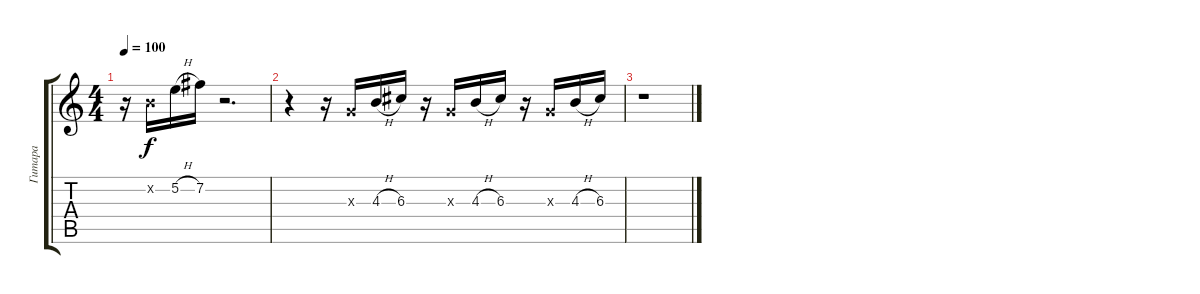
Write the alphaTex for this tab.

\track ("Гитара" "Гитара") {instrument electricguitarclean}
\staff {score tabs}
\tuning (E4 B3 G3 D3 A2 E2) {hide}
\ts (4 4)
\tempo 100
\clef g2
\ks c
r.16{dy f volume 7 balance 16} 0.2{x}.16 5.2{h}.16 7.2.16 r.2{d} |
r.4{volume 16 balance 0} r.16 0.3{x}.16 4.3{h}.16 6.3.16 r.16{volume 13 balance 5} 0.3{x}.16 4.3{h}.16 6.3.16 r.16{volume 10 balance 11} 0.3{x}.16 4.3{h}.16 6.3.16 |
r.1
